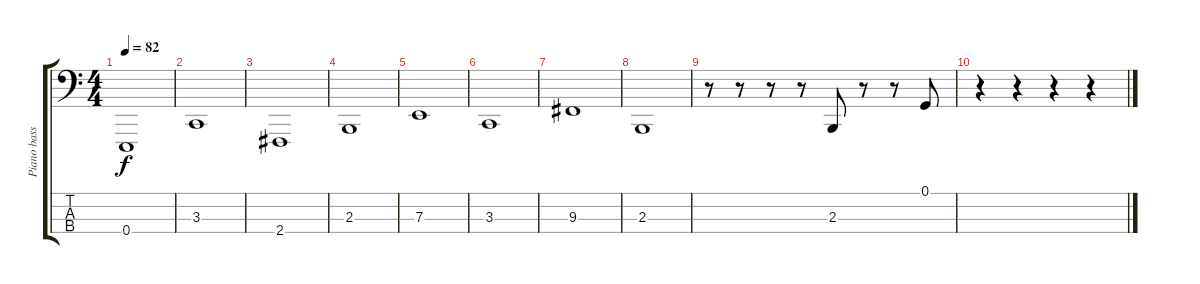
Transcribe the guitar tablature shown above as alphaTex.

\track ("Piano bass" "Piano bass") {instrument acousticgrandpiano}
\staff {score tabs}
\tuning (G2 D2 A1 E1) {hide}
\ts (4 4)
\tempo 82
\clef f4
\ks c
0.4.1{dy f instrument acousticgrandpiano} |
3.3.1 |
2.4.1 |
2.3.1 |
7.3.1 |
3.3.1 |
9.3.1 |
2.3.1 |
r.8 r.8 r.8 r.8 2.3.8 r.8 r.8 0.1.8 |
r.4 r.4 r.4 r.4
